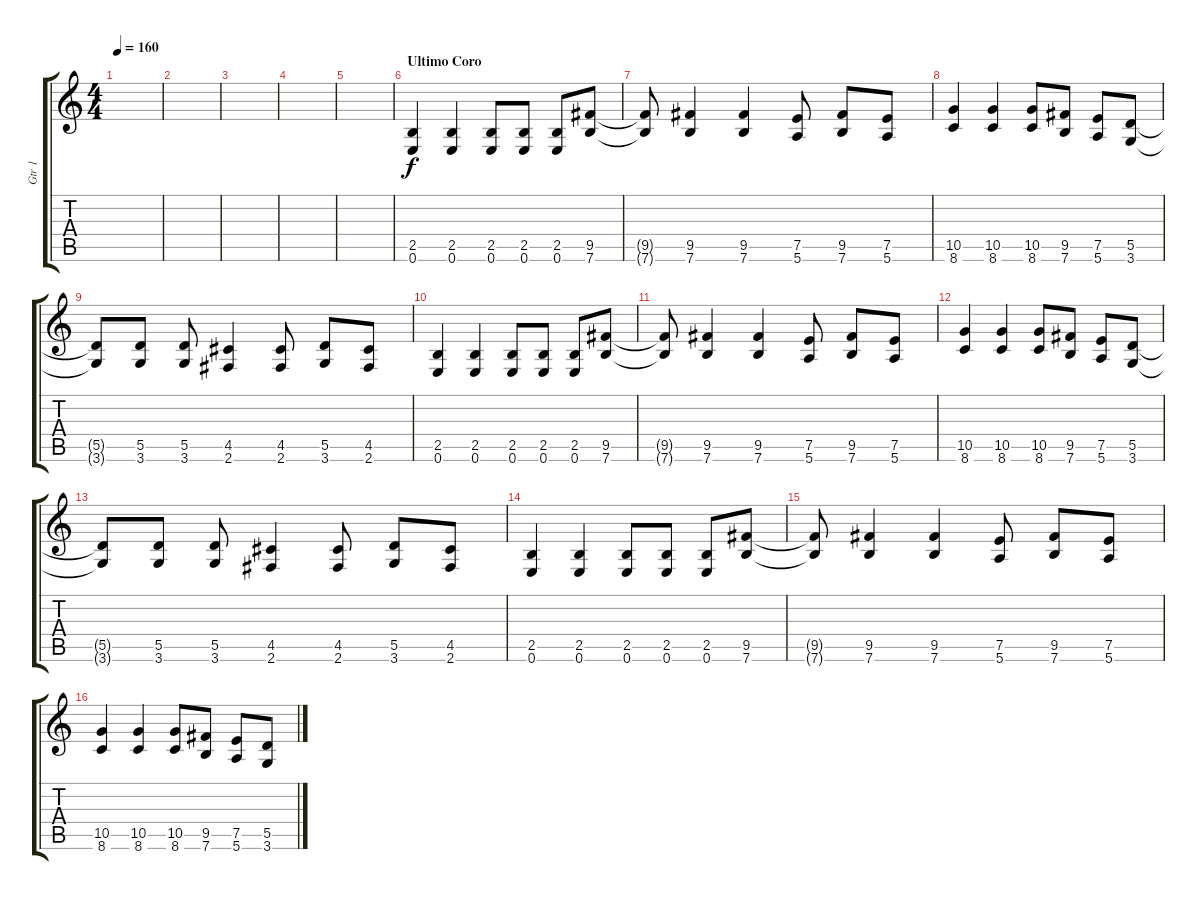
\track ("Gtr 1" "Gtr 1") {instrument overdrivenguitar}
\staff {score tabs}
\tuning (E4 B3 G3 D3 A2 E2) {hide}
\ts (4 4)
\tempo 160
\clef g2
\ks c
|
|
|
|
|
\section ("" "Ultimo Coro")
(2.5 0.6).4 (2.5 0.6).4 (2.5 0.6).8 (2.5 0.6).8 (2.5 0.6).8 (9.5 7.6).8 |
(9.5{t} 7.6{t}).8 (9.5 7.6).4 (9.5 7.6).4 (7.5 5.6).8 (9.5 7.6).8 (7.5 5.6).8 |
(10.5 8.6).4 (10.5 8.6).4 (10.5 8.6).8 (9.5 7.6).8 (7.5 5.6).8 (5.5 3.6).8 |
(5.5{t} 3.6{t}).8 (5.5 3.6).8 (5.5 3.6).8 (4.5 2.6).4 (4.5 2.6).8 (5.5 3.6).8 (4.5 2.6).8 |
(2.5 0.6).4 (2.5 0.6).4 (2.5 0.6).8 (2.5 0.6).8 (2.5 0.6).8 (9.5 7.6).8 |
(9.5{t} 7.6{t}).8 (9.5 7.6).4 (9.5 7.6).4 (7.5 5.6).8 (9.5 7.6).8 (7.5 5.6).8 |
(10.5 8.6).4 (10.5 8.6).4 (10.5 8.6).8 (9.5 7.6).8 (7.5 5.6).8 (5.5 3.6).8 |
(5.5{t} 3.6{t}).8 (5.5 3.6).8 (5.5 3.6).8 (4.5 2.6).4 (4.5 2.6).8 (5.5 3.6).8 (4.5 2.6).8 |
(2.5 0.6).4 (2.5 0.6).4 (2.5 0.6).8 (2.5 0.6).8 (2.5 0.6).8 (9.5 7.6).8 |
(9.5{t} 7.6{t}).8 (9.5 7.6).4 (9.5 7.6).4 (7.5 5.6).8 (9.5 7.6).8 (7.5 5.6).8 |
(10.5 8.6).4 (10.5 8.6).4 (10.5 8.6).8 (9.5 7.6).8 (7.5 5.6).8 (5.5 3.6).8
